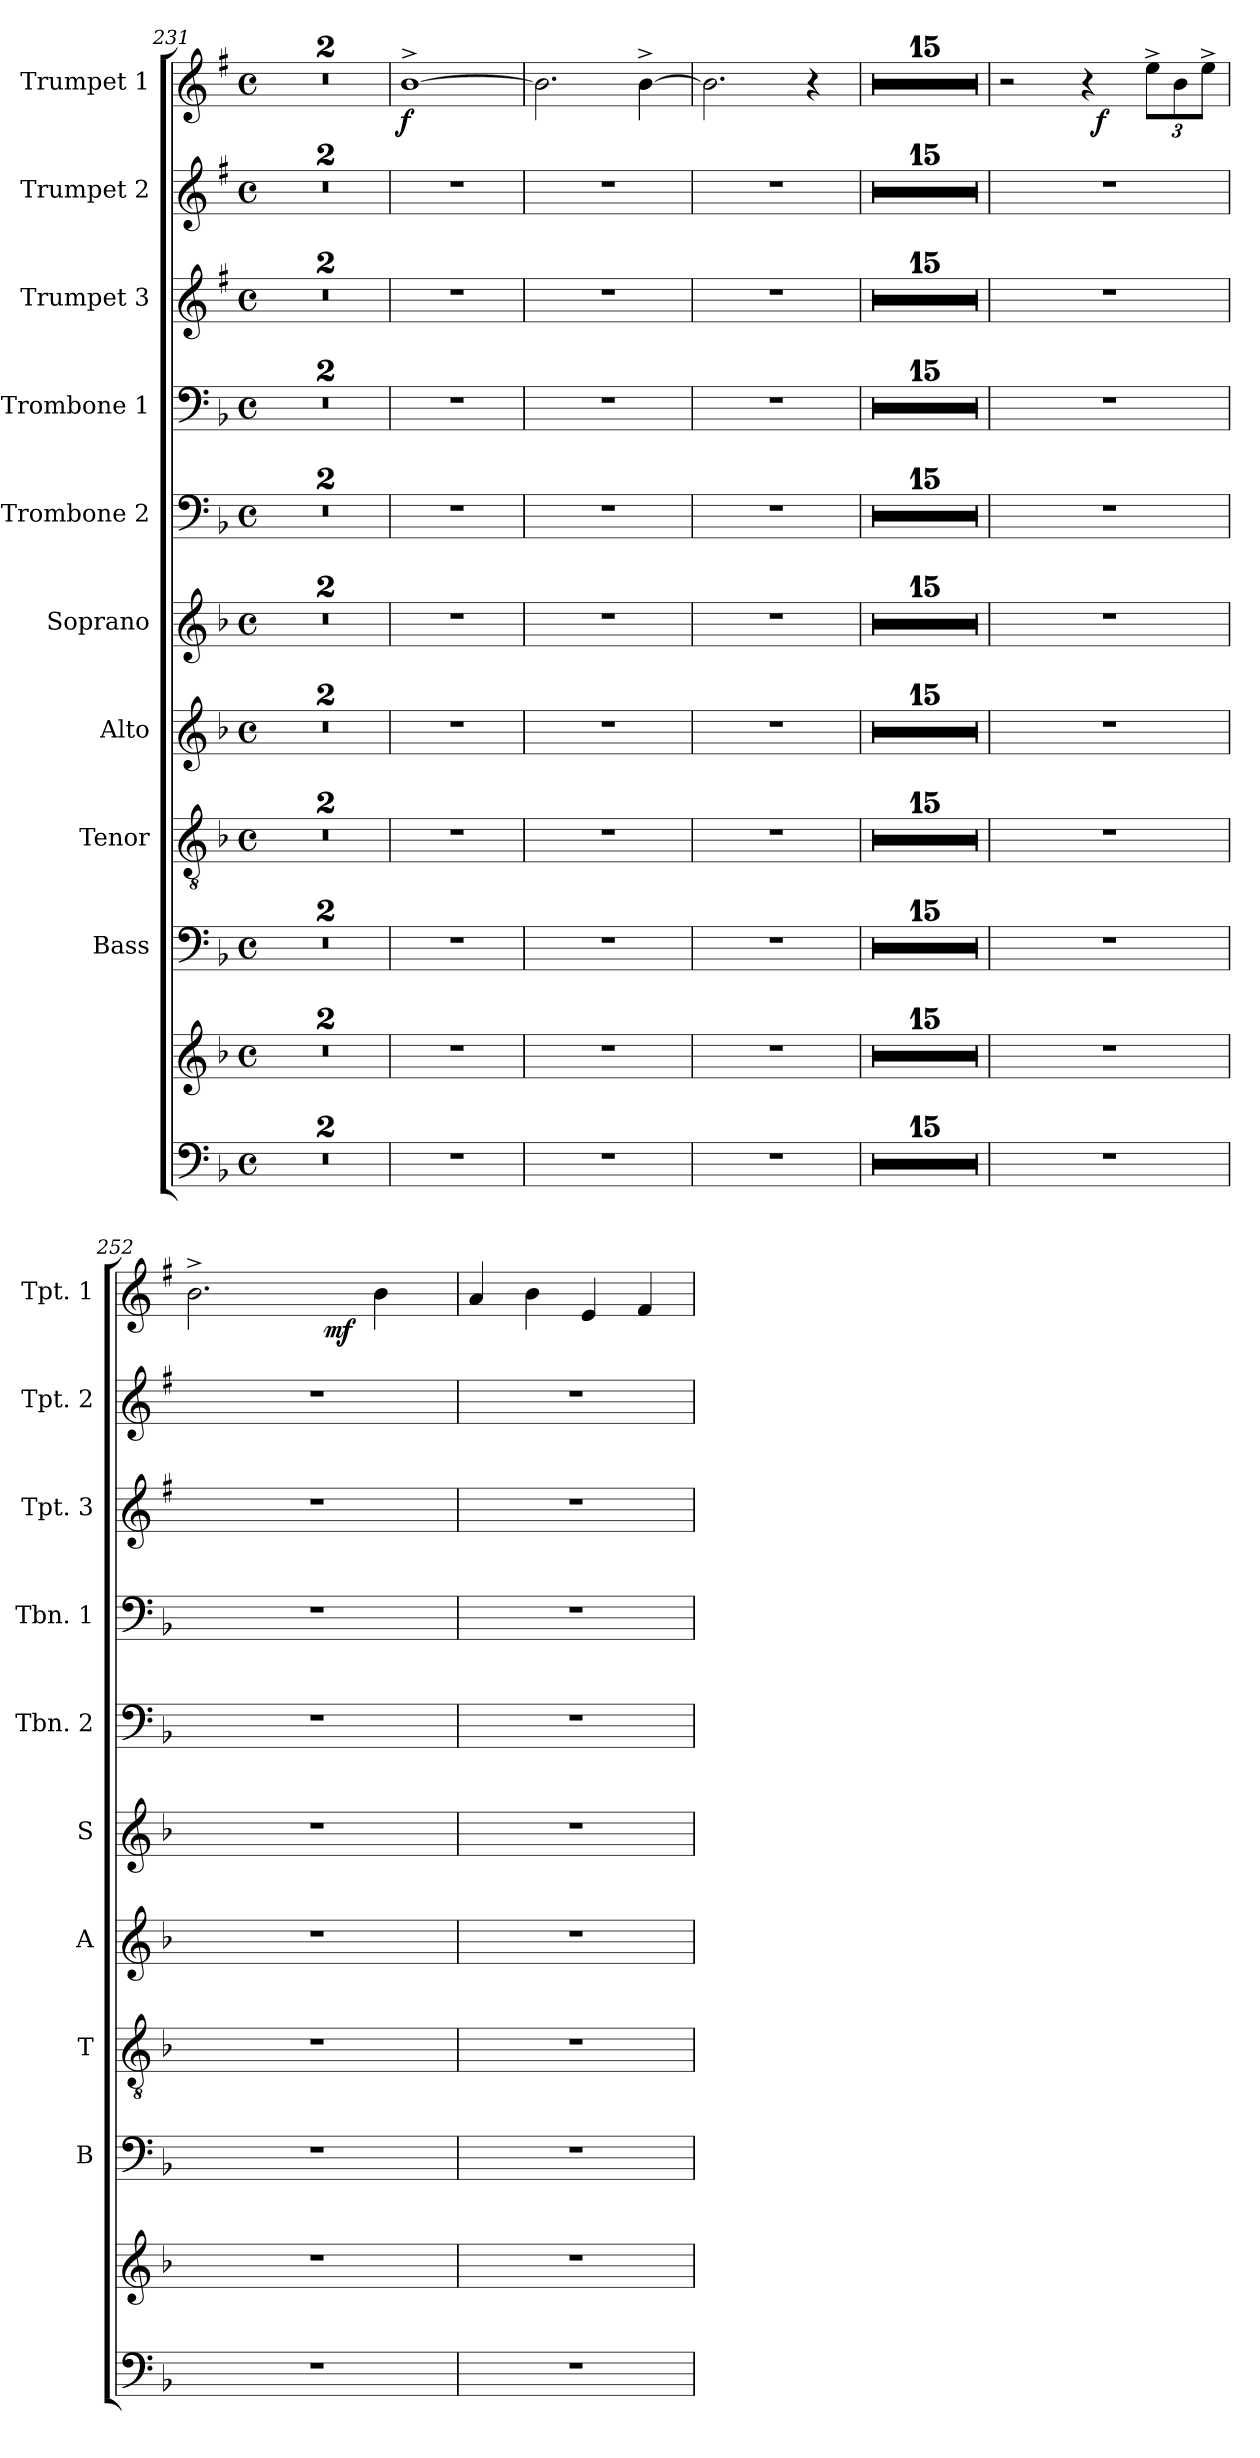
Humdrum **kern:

**kern	**kern	**kern	**kern	**kern	**kern	**kern	**kern	**kern	**kern	**kern	**dynam
*part11	*part10	*part9	*part8	*part7	*part6	*part5	*part4	*part3	*part2	*part1	*part1
*staff11	*staff10	*staff9	*staff8	*staff7	*staff6	*staff5	*staff4	*staff3	*staff2	*staff1	*staff1
*	*	*I"Bass	*I"Tenor	*I"Alto	*I"Soprano	*I"Trombone 2	*I"Trombone 1	*I"Trumpet 3	*I"Trumpet 2	*I"Trumpet 1	*
*	*	*I'B	*I'T	*I'A	*I'S	*I'Tbn. 2	*I'Tbn. 1	*I'Tpt. 3	*I'Tpt. 2	*I'Tpt. 1	*
*clefF4	*clefG2	*clefF4	*clefGv2	*clefG2	*clefG2	*clefF4	*clefF4	*clefG2	*clefG2	*clefG2	*
*	*	*	*	*	*	*	*	*ITrd1c2	*ITrd1c2	*ITrd1c2	*
*k[b-]	*k[b-]	*k[b-]	*k[b-]	*k[b-]	*k[b-]	*k[b-]	*k[b-]	*k[b-]	*k[b-]	*k[b-]	*
*F:	*F:	*F:	*F:	*F:	*F:	*F:	*F:	*F:	*F:	*F:	*
*M4/4	*M4/4	*M4/4	*M4/4	*M4/4	*M4/4	*M4/4	*M4/4	*M4/4	*M4/4	*M4/4	*
*met(c)	*met(c)	*met(c)	*met(c)	*met(c)	*met(c)	*met(c)	*met(c)	*met(c)	*met(c)	*met(c)	*
=231	=231	=231	=231	=231	=231	=231	=231	=231	=231	=231	=231
1r	1r	1r	1r	1r	1r	1r	1r	1r	1r	1r	.
=232	=232	=232	=232	=232	=232	=232	=232	=232	=232	=232	=232
1r	1r	1r	1r	1r	1r	1r	1r	1r	1r	1r	.
=233	=233	=233	=233	=233	=233	=233	=233	=233	=233	=233	=233
!	!	!	!	!	!	!	!	!	!	!	!LO:DY:b
1r	1r	1r	1r	1r	1r	1r	1r	1r	1r	[>1a^>	f
=234	=234	=234	=234	=234	=234	=234	=234	=234	=234	=234	=234
1r	1r	1r	1r	1r	1r	1r	1r	1r	1r	2.a\]	.
.	.	.	.	.	.	.	.	.	.	[>4a^>\	.
=235	=235	=235	=235	=235	=235	=235	=235	=235	=235	=235	=235
1r	1r	1r	1r	1r	1r	1r	1r	1r	1r	2.a\]	.
.	.	.	.	.	.	.	.	.	.	4r	.
=236	=236	=236	=236	=236	=236	=236	=236	=236	=236	=236	=236
1r	1r	1r	1r	1r	1r	1r	1r	1r	1r	1r	.
=237	=237	=237	=237	=237	=237	=237	=237	=237	=237	=237	=237
1r	1r	1r	1r	1r	1r	1r	1r	1r	1r	1r	.
=238	=238	=238	=238	=238	=238	=238	=238	=238	=238	=238	=238
1r	1r	1r	1r	1r	1r	1r	1r	1r	1r	1r	.
=239	=239	=239	=239	=239	=239	=239	=239	=239	=239	=239	=239
1r	1r	1r	1r	1r	1r	1r	1r	1r	1r	1r	.
=240	=240	=240	=240	=240	=240	=240	=240	=240	=240	=240	=240
1r	1r	1r	1r	1r	1r	1r	1r	1r	1r	1r	.
=241	=241	=241	=241	=241	=241	=241	=241	=241	=241	=241	=241
1r	1r	1r	1r	1r	1r	1r	1r	1r	1r	1r	.
=242	=242	=242	=242	=242	=242	=242	=242	=242	=242	=242	=242
1r	1r	1r	1r	1r	1r	1r	1r	1r	1r	1r	.
=243	=243	=243	=243	=243	=243	=243	=243	=243	=243	=243	=243
1r	1r	1r	1r	1r	1r	1r	1r	1r	1r	1r	.
=244	=244	=244	=244	=244	=244	=244	=244	=244	=244	=244	=244
1r	1r	1r	1r	1r	1r	1r	1r	1r	1r	1r	.
=245	=245	=245	=245	=245	=245	=245	=245	=245	=245	=245	=245
1r	1r	1r	1r	1r	1r	1r	1r	1r	1r	1r	.
=246	=246	=246	=246	=246	=246	=246	=246	=246	=246	=246	=246
1r	1r	1r	1r	1r	1r	1r	1r	1r	1r	1r	.
=247	=247	=247	=247	=247	=247	=247	=247	=247	=247	=247	=247
1r	1r	1r	1r	1r	1r	1r	1r	1r	1r	1r	.
=248	=248	=248	=248	=248	=248	=248	=248	=248	=248	=248	=248
1r	1r	1r	1r	1r	1r	1r	1r	1r	1r	1r	.
=249	=249	=249	=249	=249	=249	=249	=249	=249	=249	=249	=249
1r	1r	1r	1r	1r	1r	1r	1r	1r	1r	1r	.
=250	=250	=250	=250	=250	=250	=250	=250	=250	=250	=250	=250
1r	1r	1r	1r	1r	1r	1r	1r	1r	1r	1r	.
=251	=251	=251	=251	=251	=251	=251	=251	=251	=251	=251	=251
*	*	*	*	*	*	*	*	*	*	*^	*
1r	1r	1r	1r	1r	1r	1r	1r	1r	1r	2r	2ryy	.
.	.	.	.	.	.	.	.	.	.	4r	32ryy	.
!	!	!	!	!	!	!	!	!	!	!	!	!LO:DY:b
.	.	.	.	.	.	.	.	.	.	.	4...ryy	f
*	*	*	*	*	*	*	*	*	*	*Xbrackettup	*	*
.	.	.	.	.	.	.	.	.	.	12dd^>\L	.	.
.	.	.	.	.	.	.	.	.	.	12a\	.	.
.	.	.	.	.	.	.	.	.	.	12dd^>\J	.	.
!!LO:LB:g=z	!!
=252	=252	=252	=252	=252	=252	=252	=252	=252	=252	=252	=252	=252
1r	1r	1r	1r	1r	1r	1r	1r	1r	1r	2.a^>\	3ryy	.
.	.	.	.	.	.	.	.	.	.	.	6ryy	.
.	.	.	.	.	.	.	.	.	.	.	24ryy	.
.	.	.	.	.	.	.	.	.	.	.	96ryy	.
!	!	!	!	!	!	!	!	!	!	!	!	!LO:DY:b
.	.	.	.	.	.	.	.	.	.	.	3ryy	mf
.	.	.	.	.	.	.	.	.	.	4a\	.	.
.	.	.	.	.	.	.	.	.	.	.	12ryy	.
.	.	.	.	.	.	.	.	.	.	.	48.ryy	.
*	*	*	*	*	*	*	*	*	*	*v	*v	*
=253	=253	=253	=253	=253	=253	=253	=253	=253	=253	=253	=253
1r	1r	1r	1r	1r	1r	1r	1r	1r	1r	4g/	.
.	.	.	.	.	.	.	.	.	.	4a\	.
.	.	.	.	.	.	.	.	.	.	4d/	.
.	.	.	.	.	.	.	.	.	.	4e/	.
=	=	=	=	=	=	=	=	=	=	=	=
*-	*-	*-	*-	*-	*-	*-	*-	*-	*-	*-	*-
